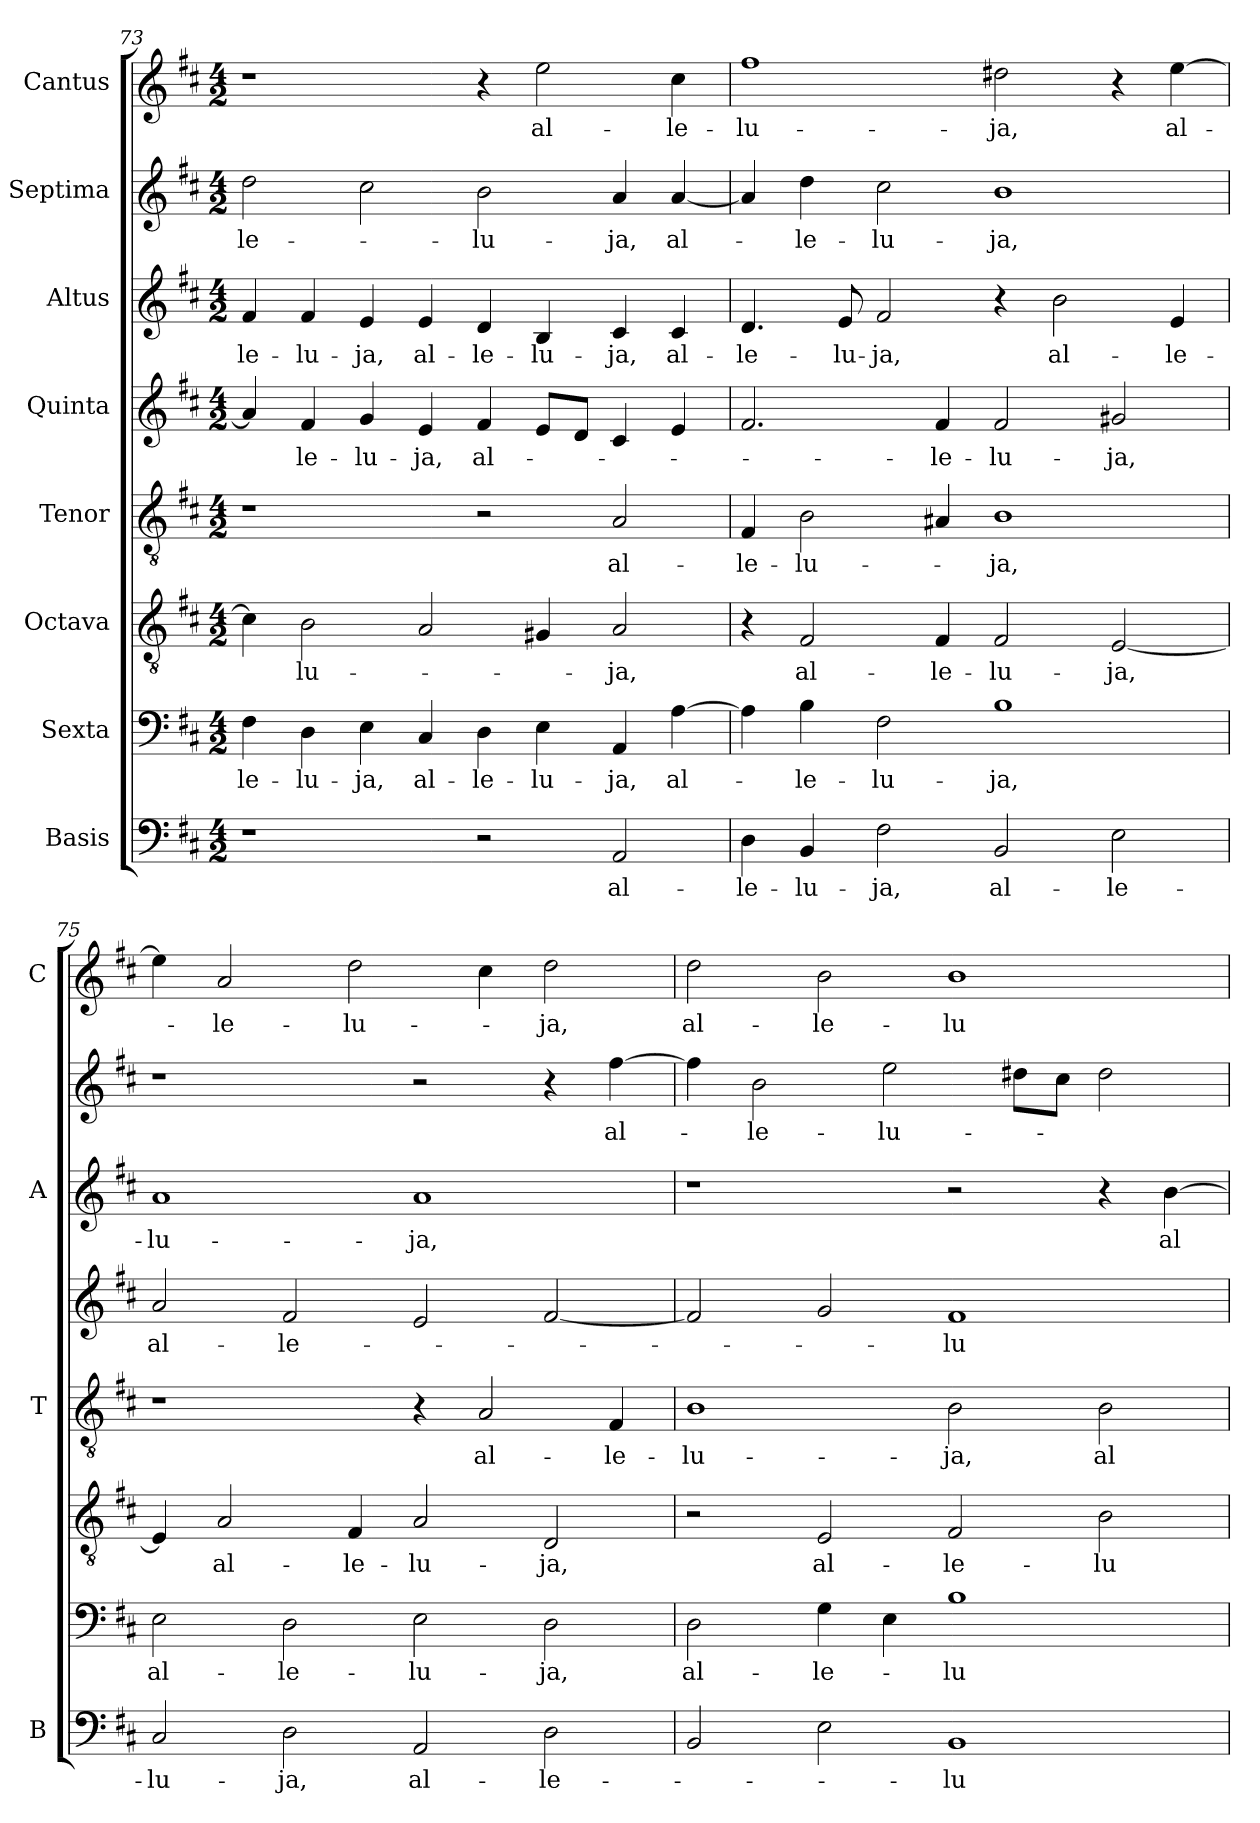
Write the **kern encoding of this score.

**kern	**text	**kern	**text	**kern	**text	**kern	**text	**kern	**text	**kern	**text	**kern	**text	**kern	**text
*part8	*part8	*part7	*part7	*part6	*part6	*part5	*part5	*part4	*part4	*part3	*part3	*part2	*part2	*part1	*part1
*staff8	*staff8	*staff7	*staff7	*staff6	*staff6	*staff5	*staff5	*staff4	*staff4	*staff3	*staff3	*staff2	*staff2	*staff1	*staff1
*I"Basis	*	*I"Sexta	*	*I"Octava	*	*I"Tenor	*	*I"Quinta	*	*I"Altus	*	*I"Septima	*	*I"Cantus	*
*I'B	*	*	*	*	*	*I'T	*	*	*	*I'A	*	*	*	*I'C	*
!!LO:PB:g=z
*clefF4	*	*clefF4	*	*clefGv2	*	*clefGv2	*	*clefG2	*	*clefG2	*	*clefG2	*	*clefG2	*
*k[f#c#]	*	*k[f#c#]	*	*k[f#c#]	*	*k[f#c#]	*	*k[f#c#]	*	*k[f#c#]	*	*k[f#c#]	*	*k[f#c#]	*
*D:	*	*D:	*	*D:	*	*D:	*	*D:	*	*D:	*	*D:	*	*D:	*
*M4/2	*	*M4/2	*	*M4/2	*	*M4/2	*	*M4/2	*	*M4/2	*	*M4/2	*	*M4/2	*
=73	=73	=73	=73	=73	=73	=73	=73	=73	=73	=73	=73	=73	=73	=73	=73
!	!	!	!LO:LY:b	!	!	!	!	!	!	!	!LO:LY:b	!	!LO:LY:b	!	!
1r	.	4F#\	-le-	4c#\]	.	1r	.	4a/]	.	4f#/	-le-	2dd\	-le-	1r	.
!	!	!	!LO:LY:b	!	!LO:LY:b	!	!	!	!LO:LY:b	!	!LO:LY:b	!	!	!	!
.	.	4D\	-lu-	2B\	-lu-	.	.	4f#/	-le-	4f#/	-lu-	.	.	.	.
!	!	!	!LO:LY:b	!	!	!	!	!	!LO:LY:b	!	!LO:LY:b	!	!	!	!
.	.	4E\	-ja,	.	.	.	.	4g/	-lu-	4e/	-ja,	2cc#\	.	.	.
!	!	!	!LO:LY:b	!	!	!	!	!	!LO:LY:b	!	!LO:LY:b	!	!	!	!
.	.	4C#/	al-	2A/	.	.	.	4e/	-ja,	4e/	al-	.	.	.	.
!	!	!	!LO:LY:b	!	!	!	!	!	!LO:LY:b	!	!LO:LY:b	!	!LO:LY:b	!	!
2r	.	4D\	-le-	.	.	2r	.	4f#/	al-	4d/	-le-	2b\	-lu-	4r	.
!	!	!	!LO:LY:b	!	!	!	!	!	!	!	!LO:LY:b	!	!	!	!LO:LY:b
.	.	4E\	-lu-	4G#X/	.	.	.	8e/L	.	4B/	-lu-	.	.	2ee\	al-
.	.	.	.	.	.	.	.	8d/J	.	.	.	.	.	.	.
!	!LO:LY:b	!	!LO:LY:b	!	!LO:LY:b	!	!LO:LY:b	!	!	!	!LO:LY:b	!	!LO:LY:b	!	!
2AA/	al-	4AA/	-ja,	2A/	-ja,	2A/	al-	4c#/	.	4c#/	-ja,	4a/	-ja,	.	.
!	!	!	!LO:LY:b	!	!	!	!	!	!	!	!LO:LY:b	!	!LO:LY:b	!	!LO:LY:b
.	.	[4A\	al-	.	.	.	.	4e/	.	4c#/	al-	[4a/	al-	4cc#\	-le-
=74	=74	=74	=74	=74	=74	=74	=74	=74	=74	=74	=74	=74	=74	=74	=74
!	!LO:LY:b	!	!	!	!	!	!LO:LY:b	!	!	!	!LO:LY:b	!	!	!	!LO:LY:b
4D\	-le-	4A\]	.	4r	.	4F#/	-le-	2.f#/	.	4.d/	-le-	4a/]	.	1ff#	-lu-
!	!LO:LY:b	!	!LO:LY:b	!	!LO:LY:b	!	!LO:LY:b	!	!	!	!	!	!LO:LY:b	!	!
4BB/	-lu-	4B\	-le-	2F#/	al-	2B\	-lu-	.	.	.	.	4dd\	-le-	.	.
!	!	!	!	!	!	!	!	!	!	!	!LO:LY:b	!	!	!	!
.	.	.	.	.	.	.	.	.	.	8e/	-lu-	.	.	.	.
!	!LO:LY:b	!	!LO:LY:b	!	!	!	!	!	!	!	!LO:LY:b	!	!LO:LY:b	!	!
2F#\	-ja,	2F#\	-lu-	.	.	.	.	.	.	2f#/	-ja,	2cc#\	-lu-	.	.
!	!	!	!	!	!LO:LY:b	!	!	!	!LO:LY:b	!	!	!	!	!	!
.	.	.	.	4F#/	-le-	4A#X/	.	4f#/	-le-	.	.	.	.	.	.
!	!LO:LY:b	!	!LO:LY:b	!	!LO:LY:b	!	!LO:LY:b	!	!LO:LY:b	!	!	!	!LO:LY:b	!	!LO:LY:b
2BB/	al-	1B	-ja,	2F#/	-lu-	1B	-ja,	2f#/	-lu-	4r	.	1b	-ja,	2dd#X\	-ja,
!	!	!	!	!	!	!	!	!	!	!	!LO:LY:b	!	!	!	!
.	.	.	.	.	.	.	.	.	.	2b\	al-	.	.	.	.
!	!LO:LY:b	!	!	!	!LO:LY:b	!	!	!	!LO:LY:b	!	!	!	!	!	!
2E\	-le-	.	.	[2E/	-ja,	.	.	2g#X/	-ja,	.	.	.	.	4r	.
!	!	!	!	!	!	!	!	!	!	!	!LO:LY:b	!	!	!	!LO:LY:b
.	.	.	.	.	.	.	.	.	.	4e/	-le-	.	.	[4ee\	al-
=75	=75	=75	=75	=75	=75	=75	=75	=75	=75	=75	=75	=75	=75	=75	=75
!	!LO:LY:b	!	!LO:LY:b	!	!	!	!	!	!LO:LY:b	!	!LO:LY:b	!	!	!	!
2C#/	-lu-	2E\	al-	4E/]	.	1r	.	2a/	al-	1a	-lu-	1r	.	4ee\]	.
!	!	!	!	!	!LO:LY:b	!	!	!	!	!	!	!	!	!	!LO:LY:b
.	.	.	.	2A/	al-	.	.	.	.	.	.	.	.	2a/	-le-
!	!LO:LY:b	!	!LO:LY:b	!	!	!	!	!	!LO:LY:b	!	!	!	!	!	!
2D\	-ja,	2D\	-le-	.	.	.	.	2f#/	-le-	.	.	.	.	.	.
!	!	!	!	!	!LO:LY:b	!	!	!	!	!	!	!	!	!	!LO:LY:b
.	.	.	.	4F#/	-le-	.	.	.	.	.	.	.	.	2dd\	-lu-
!	!LO:LY:b	!	!LO:LY:b	!	!LO:LY:b	!	!	!	!	!	!LO:LY:b	!	!	!	!
2AA/	al-	2E\	-lu-	2A/	-lu-	4r	.	2e/	.	1a	-ja,	2r	.	.	.
!	!	!	!	!	!	!	!LO:LY:b	!	!	!	!	!	!	!	!
.	.	.	.	.	.	2A/	al-	.	.	.	.	.	.	4cc#\	.
!	!LO:LY:b	!	!LO:LY:b	!	!LO:LY:b	!	!	!	!	!	!	!	!	!	!LO:LY:b
2D\	-le-	2D\	-ja,	2D/	-ja,	.	.	[2f#/	.	.	.	4r	.	2dd\	-ja,
!	!	!	!	!	!	!	!LO:LY:b	!	!	!	!	!	!LO:LY:b	!	!
.	.	.	.	.	.	4F#/	-le-	.	.	.	.	[4ff#\	al-	.	.
=76	=76	=76	=76	=76	=76	=76	=76	=76	=76	=76	=76	=76	=76	=76	=76
!	!	!	!LO:LY:b	!	!	!	!LO:LY:b	!	!	!	!	!	!	!	!LO:LY:b
2BB/	.	2D\	al-	2r	.	1B	-lu-	2f#/]	.	1r	.	4ff#\]	.	2dd\	al-
!	!	!	!	!	!	!	!	!	!	!	!	!	!LO:LY:b	!	!
.	.	.	.	.	.	.	.	.	.	.	.	2b\	-le-	.	.
!	!	!	!LO:LY:b	!	!LO:LY:b	!	!	!	!	!	!	!	!	!	!LO:LY:b
2E\	.	4G\	-le-	2E/	al-	.	.	2g/	.	.	.	.	.	2b\	-le-
!	!	!	!	!	!	!	!	!	!	!	!	!	!LO:LY:b	!	!
.	.	4E\	.	.	.	.	.	.	.	.	.	2ee\	-lu-	.	.
!	!LO:LY:b	!	!LO:LY:b	!	!LO:LY:b	!	!LO:LY:b	!	!LO:LY:b	!	!	!	!	!	!LO:LY:b
1BB	-lu-	1B	-lu-	2F#/	-le-	2B\	-ja,	1f#	-lu-	2r	.	.	.	1b	-lu-
.	.	.	.	.	.	.	.	.	.	.	.	8dd#X\L	.	.	.
.	.	.	.	.	.	.	.	.	.	.	.	8cc#\J	.	.	.
!	!	!	!	!	!LO:LY:b	!	!LO:LY:b	!	!	!	!	!	!	!	!
.	.	.	.	2B\	-lu-	2B\	al-	.	.	4r	.	2dd#\	.	.	.
!	!	!	!	!	!	!	!	!	!	!	!LO:LY:b	!	!	!	!
.	.	.	.	.	.	.	.	.	.	[4b\	al-	.	.	.	.
=	=	=	=	=	=	=	=	=	=	=	=	=	=	=	=
*-	*-	*-	*-	*-	*-	*-	*-	*-	*-	*-	*-	*-	*-	*-	*-
